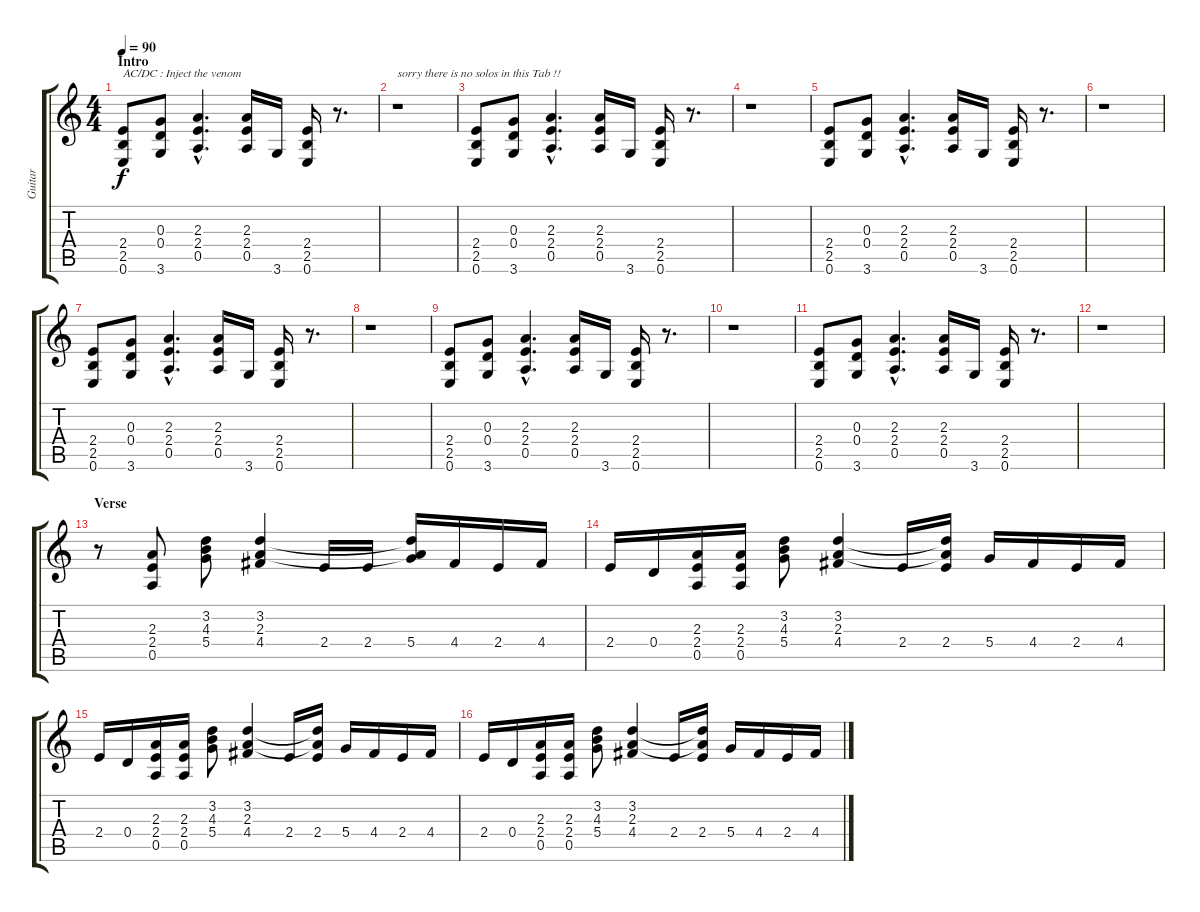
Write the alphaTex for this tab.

\track ("Guitar" "Guitar") {instrument distortionguitar}
\staff {score tabs}
\tuning (E4 B3 G3 D3 A2 E2) {hide}
\ts (4 4)
\section ("" "Intro")
\tempo 90
\clef g2
\ks c
(2.4 2.5 0.6).8{txt "AC/DC : Inject the venom" dy f instrument distortionguitar} (0.3 0.4 3.6).8 (2.3{hac} 2.4{hac} 0.5{hac}).4{d} (2.3 2.4 0.5).16 3.6.16 (2.4 2.5 0.6).16 r.8{d} |
r.1{txt "sorry there is no solos in this Tab !!"} |
(2.4 2.5 0.6).8 (0.3 0.4 3.6).8 (2.3{hac} 2.4{hac} 0.5{hac}).4{d} (2.3 2.4 0.5).16 3.6.16 (2.4 2.5 0.6).16 r.8{d} |
r.1 |
(2.4 2.5 0.6).8 (0.3 0.4 3.6).8 (2.3{hac} 2.4{hac} 0.5{hac}).4{d} (2.3 2.4 0.5).16 3.6.16 (2.4 2.5 0.6).16 r.8{d} |
r.1 |
(2.4 2.5 0.6).8 (0.3 0.4 3.6).8 (2.3{hac} 2.4{hac} 0.5{hac}).4{d} (2.3 2.4 0.5).16 3.6.16 (2.4 2.5 0.6).16 r.8{d} |
r.1 |
(2.4 2.5 0.6).8 (0.3 0.4 3.6).8 (2.3{hac} 2.4{hac} 0.5{hac}).4{d} (2.3 2.4 0.5).16 3.6.16 (2.4 2.5 0.6).16 r.8{d} |
r.1 |
(2.4 2.5 0.6).8 (0.3 0.4 3.6).8 (2.3{hac} 2.4{hac} 0.5{hac}).4{d} (2.3 2.4 0.5).16 3.6.16 (2.4 2.5 0.6).16 r.8{d} |
r.1 |
\section ("" "Verse")
r.8 (2.3 2.4 0.5).8 (3.2 4.3 5.4).8 (3.2 2.3 4.4).4 2.4.16 2.4.16 (3.2{t} 2.3{t} 5.4).16 4.4.16 2.4.16 4.4.16 |
2.4.16 0.4.16 (2.3 2.4 0.5).16 (2.3 2.4 0.5).16 (3.2 4.3 5.4).8 (3.2 2.3 4.4).4 2.4.16 (3.2{t} 2.3{t} 2.4).16 5.4.16 4.4.16 2.4.16 4.4.16 |
2.4.16 0.4.16 (2.3 2.4 0.5).16 (2.3 2.4 0.5).16 (3.2 4.3 5.4).8 (3.2 2.3 4.4).4 2.4.16 (3.2{t} 2.3{t} 2.4).16 5.4.16 4.4.16 2.4.16 4.4.16 |
2.4.16 0.4.16 (2.3 2.4 0.5).16 (2.3 2.4 0.5).16 (3.2 4.3 5.4).8 (3.2 2.3 4.4).4 2.4.16 (3.2{t} 2.3{t} 2.4).16 5.4.16 4.4.16 2.4.16 4.4.16
